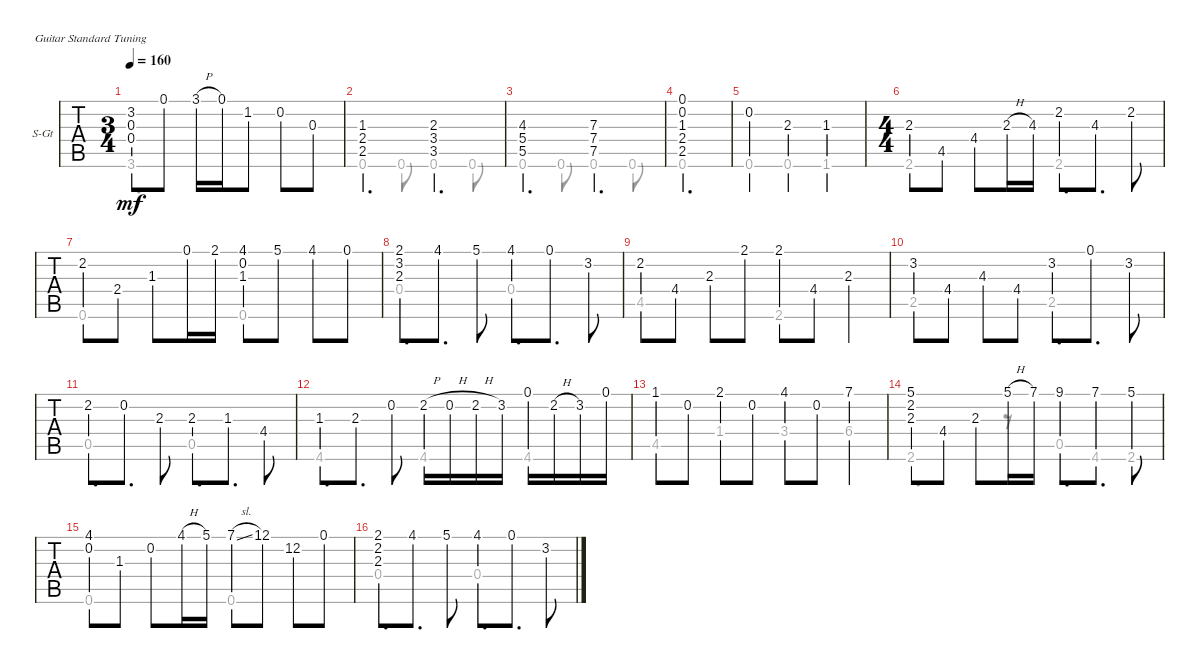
\defaultSystemsLayout 4
\bracketExtendMode groupsimilarinstruments
\firstSystemTrackNameOrientation horizontal
\otherSystemsTrackNameOrientation horizontal
\track ("Steel Guitar" "S-Gt") {instrument acousticguitarsteel}
\staff {tabs}
\tuning (E4 B3 G3 D3 A2 E2)
\voice
\ts (3 4)
\tempo 160
\clef g2
\ks c
(3.2 0.3 0.4).8{dy mf} 0.1.8 3.1{h}.16 0.1.16 1.2.8 0.2.8 0.3.8 |
(1.3 2.4 2.5).4{d} (2.3 3.4 3.5).4{d} |
(4.3 5.4 5.5).4{d} (7.3 7.4 7.5).4{d} |
(0.1 0.2 1.3 2.4 2.5).2{d} |
0.2.4 2.3.4 1.3.4 |
\ts (4 4)
2.3.8 4.5.8 4.4.8 2.3{h}.16 4.3.16 2.2.8{d} 4.3.8{d} 2.2.8 |
2.2.8 2.4.8 1.3.8 0.1.16 2.1.16 (4.1 0.2 1.3).8 5.1.8 4.1.8 0.1.8 |
(2.1 3.2 2.3).8{d} 4.1.8{d} 5.1.8 4.1.8{d} 0.1.8{d} 3.2.8 |
2.2.8 4.4.8 2.3.8 2.1.8 2.1.8 4.4.8 2.3.4 |
3.2.8 4.4.8 4.3.8 4.4.8 3.2.8{d} 0.1.8{d} 3.2.8 |
2.2.8{d} 0.2.8{d} 2.3.8 2.3.8{d} 1.3.8{d} 4.4.8 |
1.3.8{d} 2.3.8{d} 0.2.8 2.2{h}.16 0.2{h}.16 2.2{h}.16 3.2.16 0.1.16 2.2{h}.16 3.2.16 0.1.16 |
1.1.8 0.2.8 2.1.8 0.2.8 4.1.8 0.2.8 7.1.4 |
(5.1 2.2 2.3).8 4.4.8 2.3.8 5.1{h}.16 7.1.16 9.1.8{d} 7.1.8{d} 5.1.8 |
(4.1 0.2).8 1.3.8 0.2.8 4.1{h}.16 5.1.16 7.1{sl}.8 12.1.8 12.2.8 0.1.8 |
(2.1 2.2 2.3).8{d} 4.1.8{d} 5.1.8 4.1.8{d} 0.1.8{d} 3.2.8
\voice
\clef g2
\ottava regular
\simile none
\ks c
3.6.2{d dy mf} |
0.6.4 0.6.8 0.6.4 0.6.8 |
0.6.4 0.6.8 0.6.4 0.6.8 |
0.6.2{d} |
0.6.4 0.6.4 1.6.4 |
2.6.2 2.6.2 |
0.6.2 0.6.2 |
0.4.2 0.4.2 |
4.5.2 2.6.2 |
2.5.2 2.5.2 |
0.5.2 0.5.2 |
4.6.2 4.6.4 4.6.4 |
4.5.4 1.4.4 3.4.4 6.4.4 |
2.6.4{d} r.8 0.5.8{d} 4.6.8{d} 2.6.8 |
0.6.2 0.6.2 |
0.4.2 0.4.2
